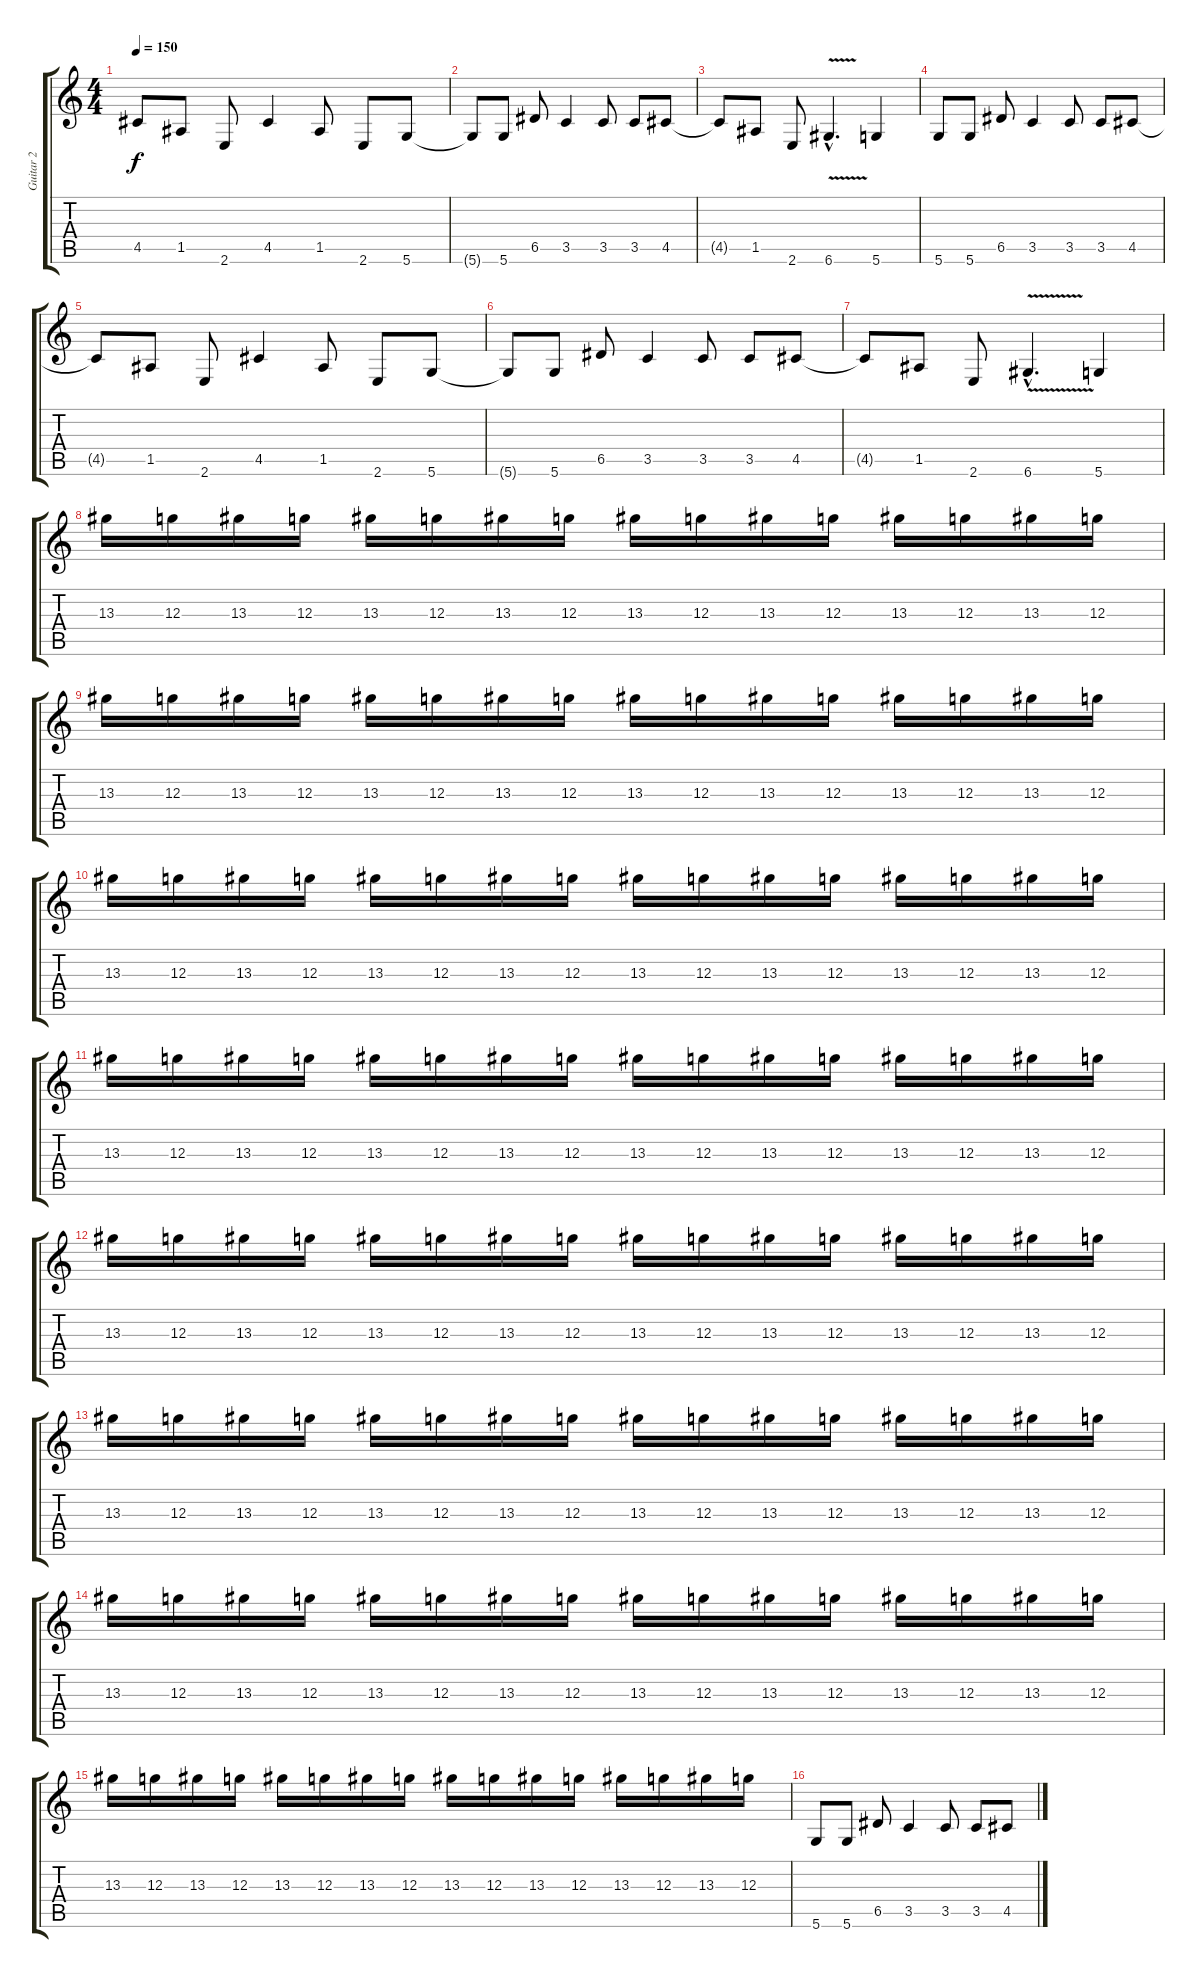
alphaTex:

\track ("Guitar 2" "Guitar 2") {instrument distortionguitar}
\staff {score tabs}
\tuning (E4 B3 G3 D3 A2 D2) {hide}
\ts (4 4)
\tempo 150
\clef g2
\ks c
4.5{t}.8{dy f} 1.5.8 2.6.8 4.5.4 1.5.8 2.6.8 5.6.8 |
5.6{t}.8 5.6.8 6.5.8 3.5.4 3.5.8 3.5.8 4.5.8 |
4.5{t}.8 1.5.8 2.6.8 6.6{v hac}.4{d} 5.6.4 |
5.6.8 5.6.8 6.5.8 3.5.4 3.5.8 3.5.8 4.5.8 |
4.5{t}.8 1.5.8 2.6.8 4.5.4 1.5.8 2.6.8 5.6.8 |
5.6{t}.8 5.6.8 6.5.8 3.5.4 3.5.8 3.5.8 4.5.8 |
4.5{t}.8 1.5.8 2.6.8 6.6{v hac}.4{d} 5.6.4 |
13.3.16 12.3.16 13.3.16 12.3.16 13.3.16 12.3.16 13.3.16 12.3.16 13.3.16 12.3.16 13.3.16 12.3.16 13.3.16 12.3.16 13.3.16 12.3.16 |
13.3.16 12.3.16 13.3.16 12.3.16 13.3.16 12.3.16 13.3.16 12.3.16 13.3.16 12.3.16 13.3.16 12.3.16 13.3.16 12.3.16 13.3.16 12.3.16 |
13.3.16 12.3.16 13.3.16 12.3.16 13.3.16 12.3.16 13.3.16 12.3.16 13.3.16 12.3.16 13.3.16 12.3.16 13.3.16 12.3.16 13.3.16 12.3.16 |
13.3.16 12.3.16 13.3.16 12.3.16 13.3.16 12.3.16 13.3.16 12.3.16 13.3.16 12.3.16 13.3.16 12.3.16 13.3.16 12.3.16 13.3.16 12.3.16 |
13.3.16 12.3.16 13.3.16 12.3.16 13.3.16 12.3.16 13.3.16 12.3.16 13.3.16 12.3.16 13.3.16 12.3.16 13.3.16 12.3.16 13.3.16 12.3.16 |
13.3.16 12.3.16 13.3.16 12.3.16 13.3.16 12.3.16 13.3.16 12.3.16 13.3.16 12.3.16 13.3.16 12.3.16 13.3.16 12.3.16 13.3.16 12.3.16 |
13.3.16 12.3.16 13.3.16 12.3.16 13.3.16 12.3.16 13.3.16 12.3.16 13.3.16 12.3.16 13.3.16 12.3.16 13.3.16 12.3.16 13.3.16 12.3.16 |
13.3.16 12.3.16 13.3.16 12.3.16 13.3.16 12.3.16 13.3.16 12.3.16 13.3.16 12.3.16 13.3.16 12.3.16 13.3.16 12.3.16 13.3.16 12.3.16 |
5.6.8 5.6.8 6.5.8 3.5.4 3.5.8 3.5.8 4.5.8
